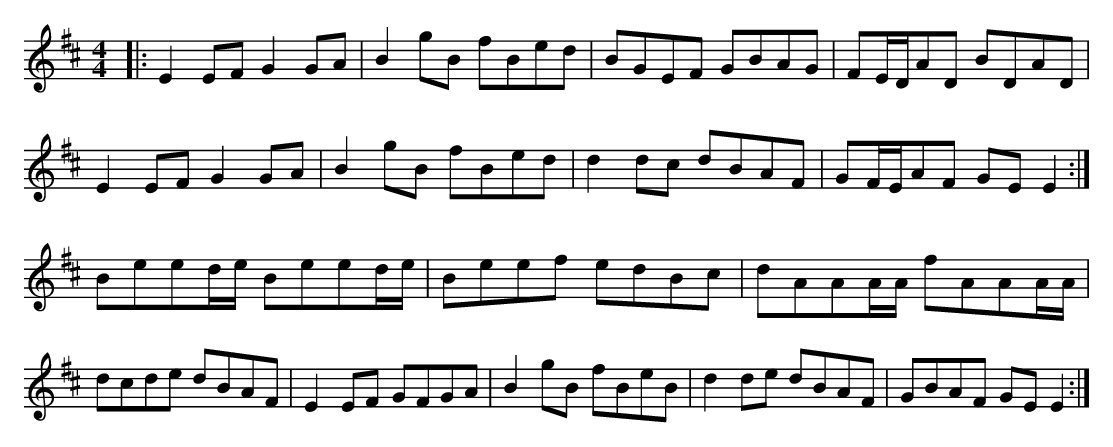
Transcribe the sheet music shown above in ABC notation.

X:1
M:4/4
K:Edor
|:E2EF G2GA|B2gB fBed|BGEF GBAG|FE/D/AD BDAD|
E2EF G2GA|B2gB fBed|d2dc dBAF|GF/E/AF GEE2:|
Beed/e/ Beed/e/|Beef edBc|dAAA/A/ fAAA/A/|
dcde dBAF|E2EF GFGA|B2gB fBeB|d2de dBAF|GBAF GEE2:|
